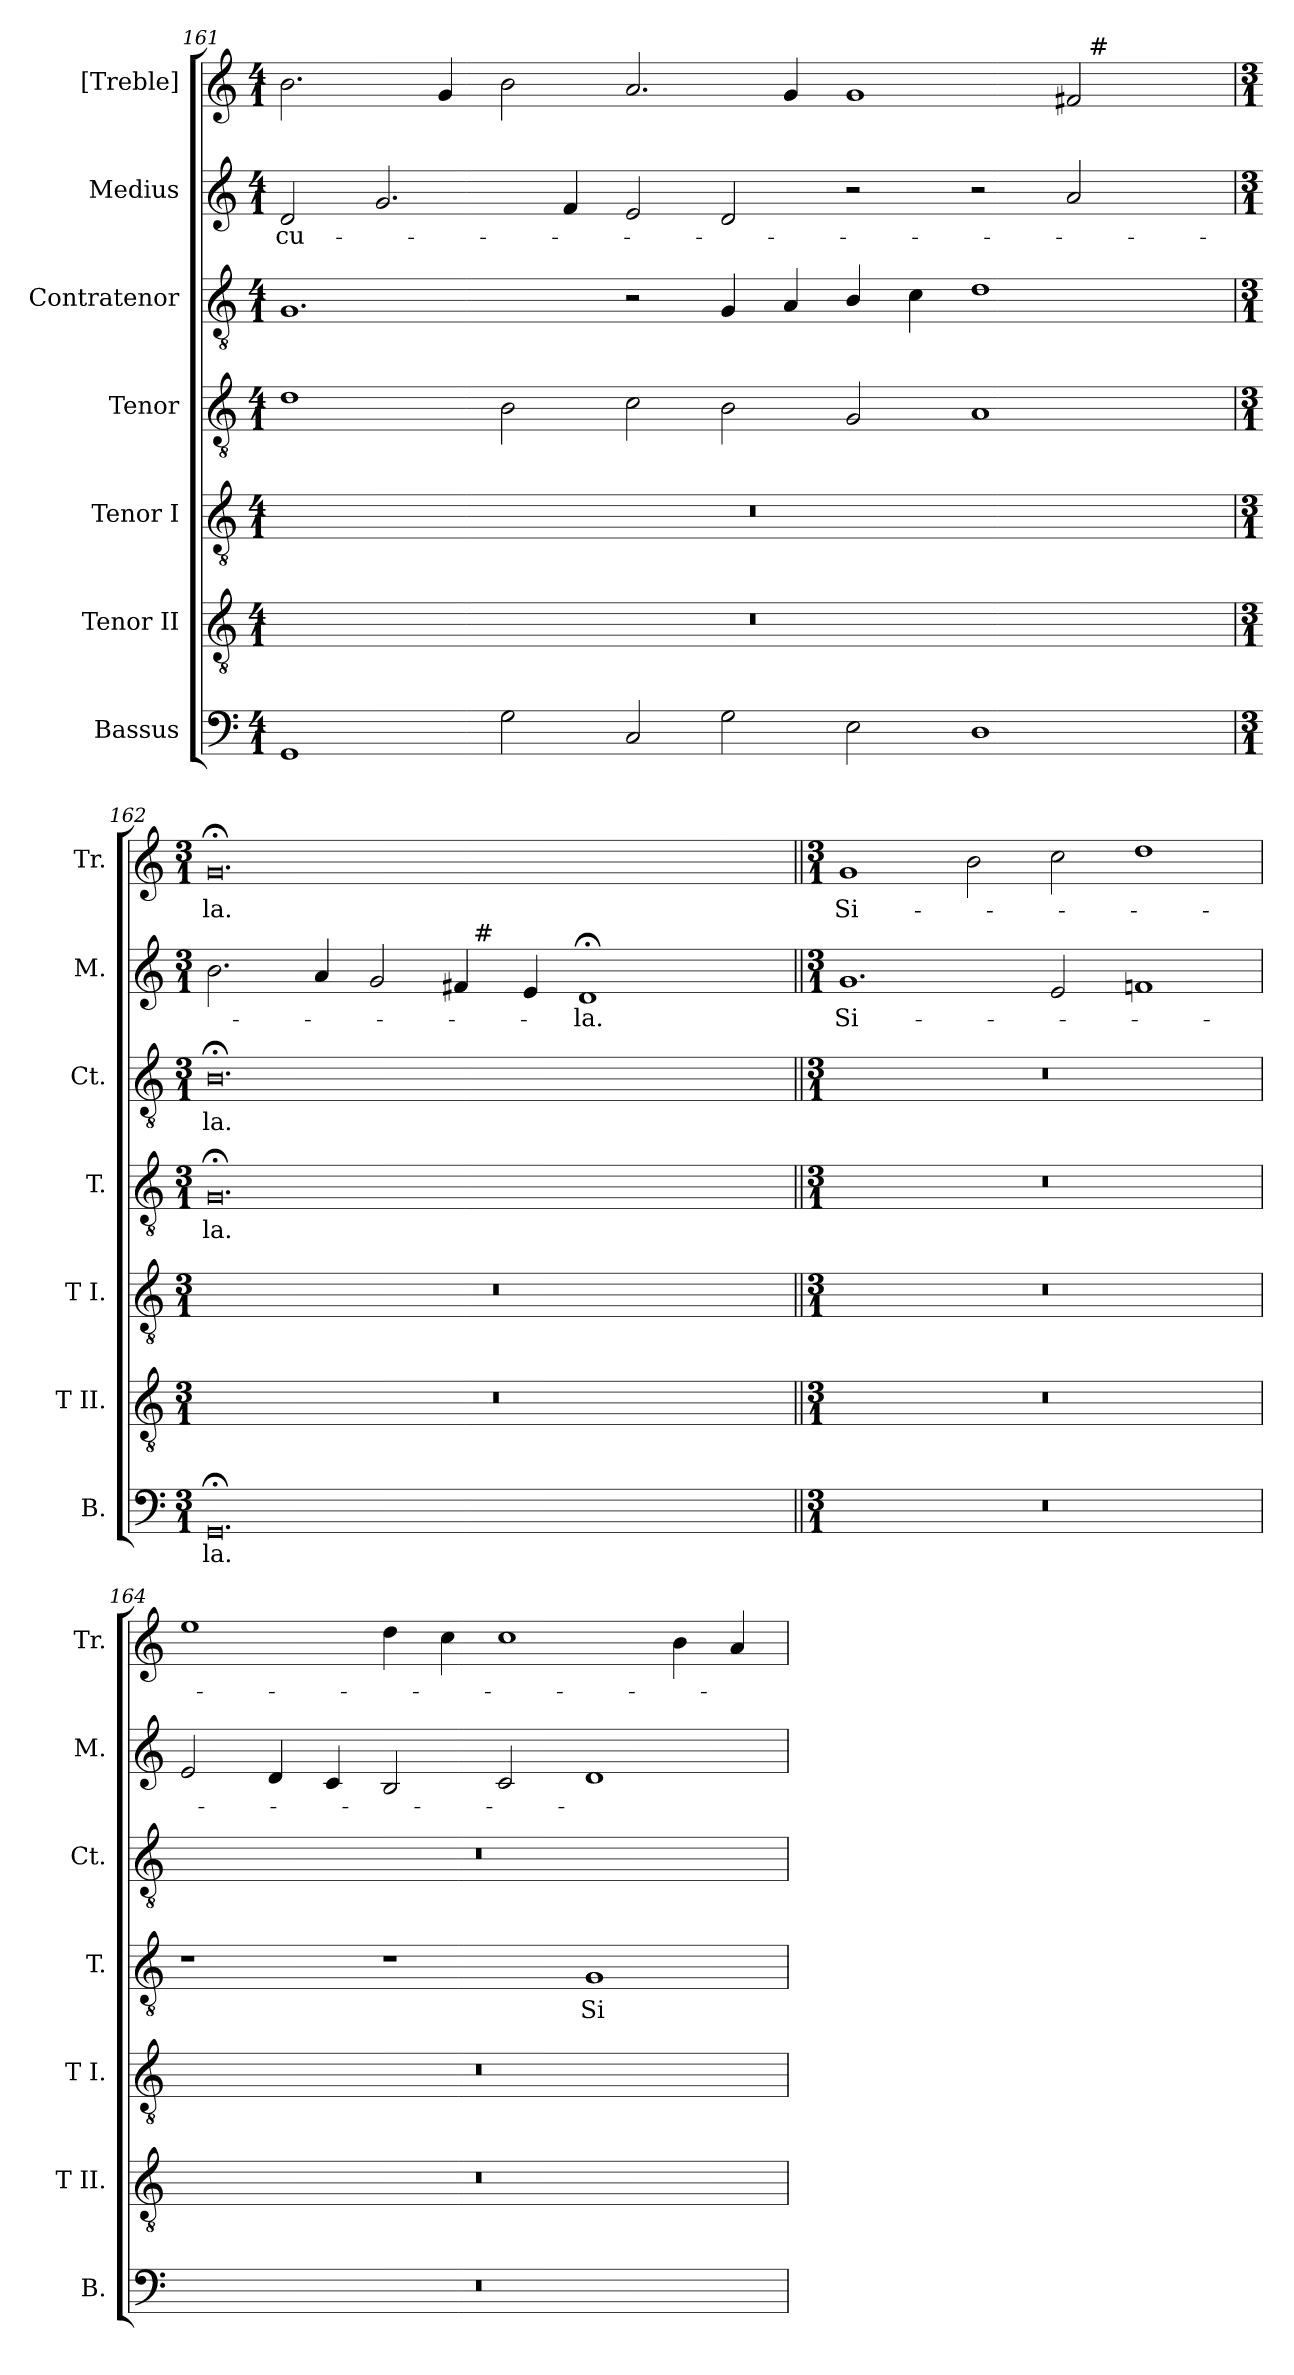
**kern	**text	**kern	**kern	**kern	**text	**kern	**text	**kern	**text	**kern	**text
*part7	*part7	*part6	*part5	*part4	*part4	*part3	*part3	*part2	*part2	*part1	*part1
*staff7	*staff7	*staff6	*staff5	*staff4	*staff4	*staff3	*staff3	*staff2	*staff2	*staff1	*staff1
*I"Bassus	*	*I"Tenor II	*I"Tenor I	*I"Tenor	*	*I"Contratenor	*	*I"Medius	*	*I"[Treble]	*
*I'B.	*	*I'T II.	*I'T I.	*I'T.	*	*I'Ct.	*	*I'M.	*	*I'Tr.	*
!!LO:PB:g=z
*clefF4	*	*clefGv2	*clefGv2	*clefGv2	*	*clefGv2	*	*clefG2	*	*clefG2	*
*	*	*ITrd7c12	*ITrd7c12	*ITrd7c12	*	*ITrd7c12	*	*	*	*	*
*k[]	*	*k[]	*k[]	*k[]	*	*k[]	*	*k[]	*	*k[]	*
*C:	*	*C:	*C:	*C:	*	*C:	*	*C:	*	*C:	*
*M4/1	*	*M4/1	*M4/1	*M4/1	*	*M4/1	*	*M4/1	*	*M4/1	*
=161	=161	=161	=161	=161	=161	=161	=161	=161	=161	=161	=161
!	!	!LO:N:vis=1	!LO:N:vis=1	!	!	!	!	!	!	!	!
!	!	!	!	!	!	!	!	!	!LO:LY:b:color=#000000	!	!
*	*	*	*	*	*	*	*	*	*	*^	*
1GGi	.	00r	00r	1Di	.	1.GGi	.	2di/	-cu-	2.bi\	1ryy	.
.	.	.	.	.	.	.	.	2.gi/	.	.	.	.
.	.	.	.	.	.	.	.	.	.	4gi/	.	.
2Gi\	.	.	.	2BBi\	.	.	.	.	.	2bi\	1ryy	.
.	.	.	.	.	.	.	.	4fi/	.	.	.	.
2Ci/	.	.	.	2Ci\	.	2r	.	2ei/	.	2.ai/	.	.
2Gi\	.	.	.	2BBi\	.	4GGi/	.	2di/	.	.	1ryy	.
.	.	.	.	.	.	4AAi/	.	.	.	4gi/	.	.
2Ei\	.	.	.	2GGi/	.	4BBi/	.	2r	.	1gi	.	.
.	.	.	.	.	.	4Ci\	.	.	.	.	.	.
1Di	.	.	.	1AAi	.	1Di	.	2r	.	.	2ryy	.
.	.	.	.	.	.	.	.	2ai/	.	2f#i/	32ryy	.
.	.	.	.	.	.	.	.	.	.	.	256ryy	.
!	!	!	!	!	!	!	!	!	!	!	!LO:TX:a:t=#	!
.	.	.	.	.	.	.	.	.	.	.	4ryy	.
.	.	.	.	.	.	.	.	.	.	.	8ryy	.
.	.	.	.	.	.	.	.	.	.	.	16ryy	.
.	.	.	.	.	.	.	.	.	.	.	64..ryy	.
*	*	*	*	*	*	*	*	*	*	*v	*v	*
=162`	=162`	=162`	=162`	=162`	=162`	=162`	=162`	=162`	=162`	=162`	=162`
*M3/1	*	*M3/1	*M3/1	*M3/1	*	*M3/1	*	*M3/1	*	*M3/1	*
*	*	*	*	*	*	*	*	*	*	*^	*
!	!LO:LY:b:color=#000000	!LO:N:vis=1	!LO:N:vis=1	!	!	!	!	!	!	!	!	!
*	*	*	*	*	*	*	*	*	*	*v	*v	*
*	*	*	*	*	*	*	*	*	*	*^	*
!	!	!	!	!	!LO:LY:b:color=#000000	!	!	!	!	!	!	!
*	*	*	*	*	*	*	*	*	*	*v	*v	*
*	*	*	*	*	*	*	*	*	*	*^	*
!	!	!	!	!	!	!	!LO:LY:b:color=#000000	!	!	!	!	!
*	*	*	*	*	*	*	*	*	*	*v	*v	*
*	*	*	*	*	*	*	*	*	*	*^	*
!	!	!	!	!	!	!	!	!	!	!	!	!LO:LY:b:color=#000000
*	*	*	*	*	*	*	*	*^	*	*v	*v	*
0.GG;i	-la.	0.r	0.r	0.GG;i	-la.	0.BB;i	-la.	2.bi\	1ryy	.	0.g;i	-la.
.	.	.	.	.	.	.	.	4ai/	.	.	.	.
.	.	.	.	.	.	.	.	2gi/	2ryy	.	.	.
.	.	.	.	.	.	.	.	4f#i/	32ryy	.	.	.
.	.	.	.	.	.	.	.	.	256ryy	.	.	.
!	!	!	!	!	!	!	!	!	!LO:TX:a:t=#	!	!	!
.	.	.	.	.	.	.	.	.	1ryy	.	.	.
.	.	.	.	.	.	.	.	4ei/	.	.	.	.
!	!	!	!	!	!	!	!	!	!	!LO:LY:b:color=#000000	!	!
.	.	.	.	.	.	.	.	1d;i	.	-la.	.	.
.	.	.	.	.	.	.	.	.	4ryy	.	.	.
.	.	.	.	.	.	.	.	.	8ryy	.	.	.
.	.	.	.	.	.	.	.	.	16ryy	.	.	.
.	.	.	.	.	.	.	.	.	64..ryy	.	.	.
*	*	*	*	*	*	*	*	*v	*v	*	*	*
!!LO:LB:g=z
=163||	=163||	=163||	=163||	=163||	=163||	=163||	=163||	=163||	=163||	=163||	=163||
*M3/1	*	*M3/1	*M3/1	*M3/1	*	*M3/1	*	*M3/1	*	*M3/1	*
*	*	*	*	*	*	*	*	*^	*	*	*
!LO:N:vis=1	!	!LO:N:vis=1	!LO:N:vis=1	!LO:N:vis=1	!	!LO:N:vis=1	!	!	!	!	!	!
*	*	*	*	*	*	*	*	*v	*v	*	*	*
*	*	*	*	*	*	*	*	*^	*	*	*
!	!	!	!	!	!	!	!	!	!	!LO:LY:b:color=#000000	!	!
*	*	*	*	*	*	*	*	*v	*v	*	*	*
*	*	*	*	*	*	*	*	*^	*	*	*
!	!	!	!	!	!	!	!	!	!	!	!	!LO:LY:b:color=#000000
*	*	*	*	*	*	*	*	*v	*v	*	*	*
0.r	.	0.r	0.r	0.r	.	0.r	.	1.gi	Si-	1gi	Si-
.	.	.	.	.	.	.	.	.	.	2bi\	.
.	.	.	.	.	.	.	.	2ei/	.	2cci\	.
.	.	.	.	.	.	.	.	1fni	.	1ddi	.
=164`	=164`	=164`	=164`	=164`	=164`	=164`	=164`	=164`	=164`	=164`	=164`
!LO:N:vis=1	!	!LO:N:vis=1	!LO:N:vis=1	!	!	!LO:N:vis=1	!	!	!	!	!
0.r	.	0.r	0.r	1r	.	0.r	.	2ei/	.	1eei	.
.	.	.	.	.	.	.	.	4di/	.	.	.
.	.	.	.	.	.	.	.	4ci/	.	.	.
.	.	.	.	1r	.	.	.	2Bi/	.	4ddi\	.
.	.	.	.	.	.	.	.	.	.	4cci\	.
.	.	.	.	.	.	.	.	2ci/	.	1cci	.
!	!	!	!	!	!LO:LY:b:color=#000000	!	!	!	!	!	!
.	.	.	.	1GGi	Si-	.	.	1di	.	.	.
.	.	.	.	.	.	.	.	.	.	4bi\	.
.	.	.	.	.	.	.	.	.	.	4ai/	.
=`	=`	=`	=`	=`	=`	=`	=`	=`	=`	=`	=`
*-	*-	*-	*-	*-	*-	*-	*-	*-	*-	*-	*-
